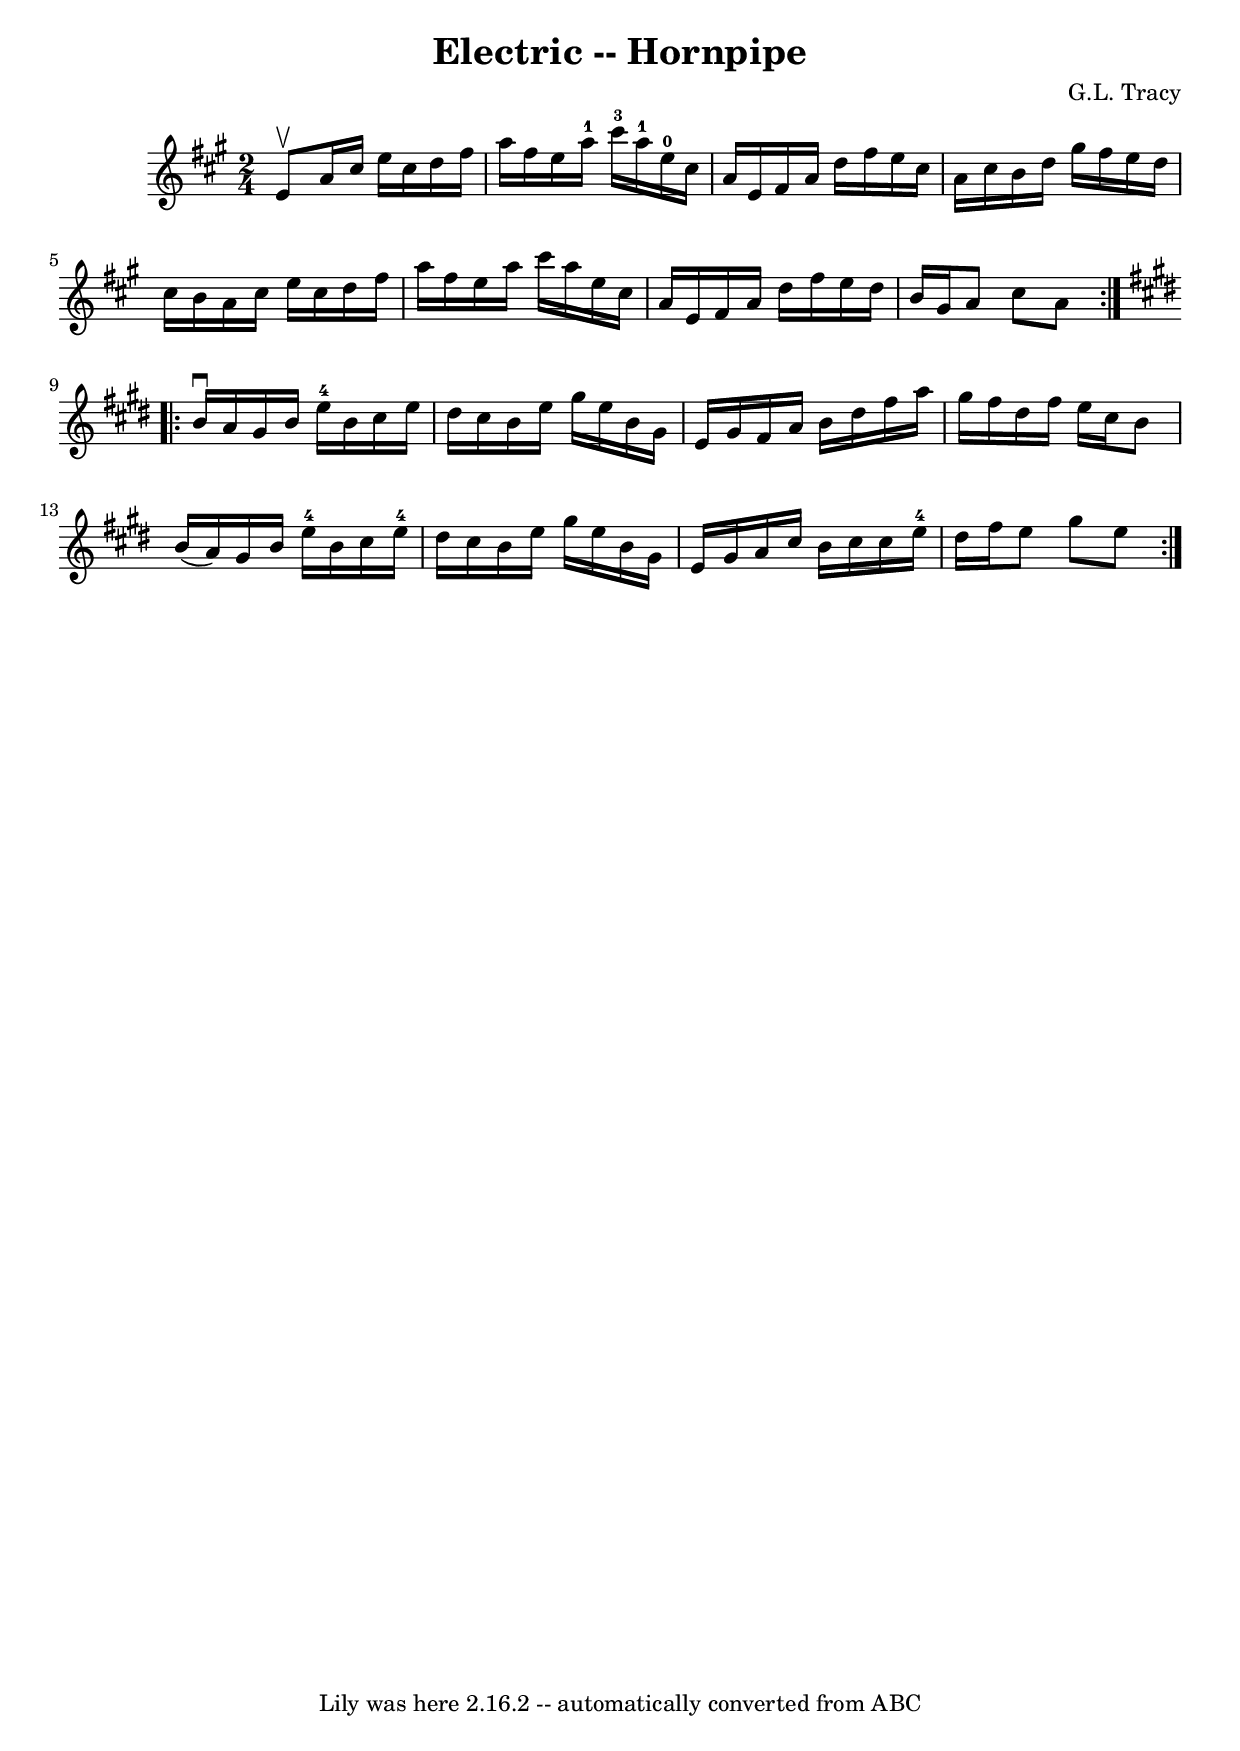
\version "2.16.2"
\include "Mammoth.ily"
\header {
  %% book = "Cole's 1000 Fiddle Tunes"
 composer = "G.L. Tracy"
 crossRefNumber = "1"
 footnotes = ""
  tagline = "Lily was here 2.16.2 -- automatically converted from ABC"
  title = "Electric -- Hornpipe"

}
voicedefault =  {



  \repeat volta 2 {

    \time 2/4 
    \key a \major e'8^\upbow  |
 a'16 cis''16 e''16 cis''16 d''16 fis''16 a''16 fis''16   |
 e''16 a''16-1 cis'''16-3 a''16-1 e''16-0 cis''16 a'16 e'16   |
 fis'16 a'16 d''16 fis''16 e''16 cis''16 a'16 cis''16    |
 b'16 d''16 gis''16 fis''16 e''16 d''16 cis''16 b'16   |
 a'16 cis''16 e''16 cis''16 d''16 fis''16 a''16 fis''16   |
 e''16 a''16 cis'''16 a''16 e''16 cis''16 a'16 e'16   |
 fis'16 a'16 d''16 fis''16 e''16 d''16 b'16 gis'16   |
 a'8 cis''8 a'8  
  }   

  \key e \major
  
  \repeat volta 2 { b'16^\downbow a'16   |
 gis'16 b'16 e''16-4 b'16 cis''16 e''16 dis''16 cis''16   |
 b'16 e''16 gis''16 e''16 b'16 gis'16 e'16 gis'16   |
 fis'16 a'16 b'16 dis''16 fis''16 a''16 gis''16 fis''16   |
 dis''16 fis''16 e''16 cis''16 b'8 b'16 (a'16)  |
 gis'16 b'16 e''16-4 b'16 cis''16 e''16-4 dis''16 cis''16   |
 b'16 e''16 gis''16 e''16 b'16 gis'16 e'16 gis'16   |
 a'16 cis''16 b'16 cis''16 cis''16 e''16-4 dis''16 fis''16   |
 e''8 gis''8 e''8  

  }   

}

\score{
  <<

    \context Staff="default"
    {
      \voicedefault 
      
    }

  >>
  \layout {
    
  }
  \midi {
  }

}
